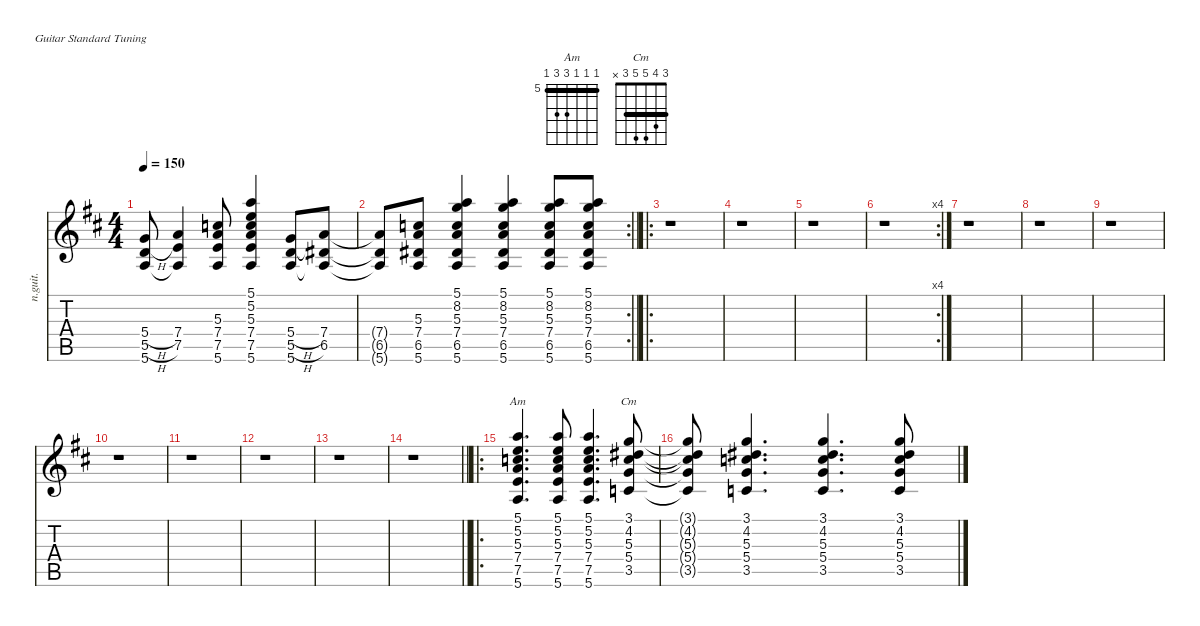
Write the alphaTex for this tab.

\defaultSystemsLayout 4
\hideDynamics
\bracketExtendMode nobrackets
\otherSystemsTrackNameOrientation horizontal
\track ("peter--- guitar 2" "n.guit.") {defaultSystemsLayout 8 instrument acousticguitarnylon}
\staff {score tabs}
\tuning (E4 B3 G3 D3 A2 E2)
\chord ("Am" 5 5 5 7 7 5) {firstfret 5 barre (5 5 5)}
\chord ("Cm" 3 4 5 5 3 x) {barre 3}
\ts (4 4)
\tempo 150
\clef g2
\ks bminor
(5.4{h acc forcenatural} 5.5{h acc forcenatural} 5.6{acc forcenatural}).8{dy f beam Up} (7.4{acc forcenatural} 7.5{acc forcenatural} 5.6{t acc forcenatural}).4{beam Up} (5.3{acc forcenatural} 7.4{acc forcenatural} 7.5{acc forcenatural} 5.6{acc forcenatural}).8{beam Up} (5.1{acc forcenatural} 5.2{acc forcenatural} 5.3{acc forcenatural} 7.4{acc forcenatural} 7.5{acc forcenatural} 5.6{acc forcenatural}).4{beam Up} (5.4{h acc forcenatural} 5.5{h acc forcenatural} 5.6{acc forcenatural}).8{beam Up} (7.4{acc forcenatural} 6.5{acc #} 5.6{t acc forcenatural}).8{beam Up} |
\rc 2
\barLineRight lightlight
(7.4{t acc forcenatural} 6.5{t acc #} 5.6{t acc forcenatural}).8{beam Up} (5.3{acc forcenatural} 7.4{acc forcenatural} 6.5{acc #} 5.6{acc forcenatural}).8{beam Up} (5.1{acc forcenatural} 8.2{acc forcenatural} 5.3{acc forcenatural} 7.4{acc forcenatural} 6.5{acc #} 5.6{acc forcenatural}).4{beam Up} (5.1{acc forcenatural} 8.2{acc forcenatural} 5.3{acc forcenatural} 7.4{acc forcenatural} 6.5{acc #} 5.6{acc forcenatural}).4{beam Up} (5.1{acc forcenatural} 8.2{acc forcenatural} 5.3{acc forcenatural} 7.4{acc forcenatural} 6.5{acc #} 5.6{acc forcenatural}).8{beam Up} (5.1{acc forcenatural} 8.2{acc forcenatural} 5.3{acc forcenatural} 7.4{acc forcenatural} 6.5{acc #} 5.6{acc forcenatural}).8{beam Up} |
\ro
r.1{beam Down} |
r.1{beam Down} |
r.1{beam Down} |
\rc 4
r.1{beam Down} |
r.1{beam Down} |
r.1{beam Down} |
r.1{beam Down} |
r.1{beam Down} |
r.1{beam Down} |
r.1{beam Down} |
r.1{beam Down} |
\barLineRight lightlight
r.1{beam Down} |
\ro
(5.1{acc forcenatural} 5.2{acc forcenatural} 5.3{acc forcenatural} 7.4{acc forcenatural} 7.5{acc forcenatural} 5.6{acc forcenatural}).4{d ch "Am" beam Up} (5.1{acc forcenatural} 5.2{acc forcenatural} 5.3{acc forcenatural} 7.4{acc forcenatural} 7.5{acc forcenatural} 5.6{acc forcenatural}).8{beam Up} (5.1{acc forcenatural} 5.2{acc forcenatural} 5.3{acc forcenatural} 7.4{acc forcenatural} 7.5{acc forcenatural} 5.6{acc forcenatural}).4{d beam Up} (3.1{acc forcenatural} 4.2{acc #} 5.3{acc forcenatural} 5.4{acc forcenatural} 3.5{acc forcenatural}).8{ch "Cm" beam Up} |
(3.1{t acc forcenatural} 4.2{t acc #} 5.3{t acc forcenatural} 5.4{t acc forcenatural} 3.5{t acc forcenatural}).8{beam Up} (3.1{acc forcenatural} 4.2{acc #} 5.3{acc forcenatural} 5.4{acc forcenatural} 3.5{acc forcenatural}).4{d beam Up} (3.1{acc forcenatural} 4.2{acc #} 5.3{acc forcenatural} 5.4{acc forcenatural} 3.5{acc forcenatural}).4{d beam Up} (3.1{acc forcenatural} 4.2{acc #} 5.3{acc forcenatural} 5.4{acc forcenatural} 3.5{acc forcenatural}).8{beam Up}
